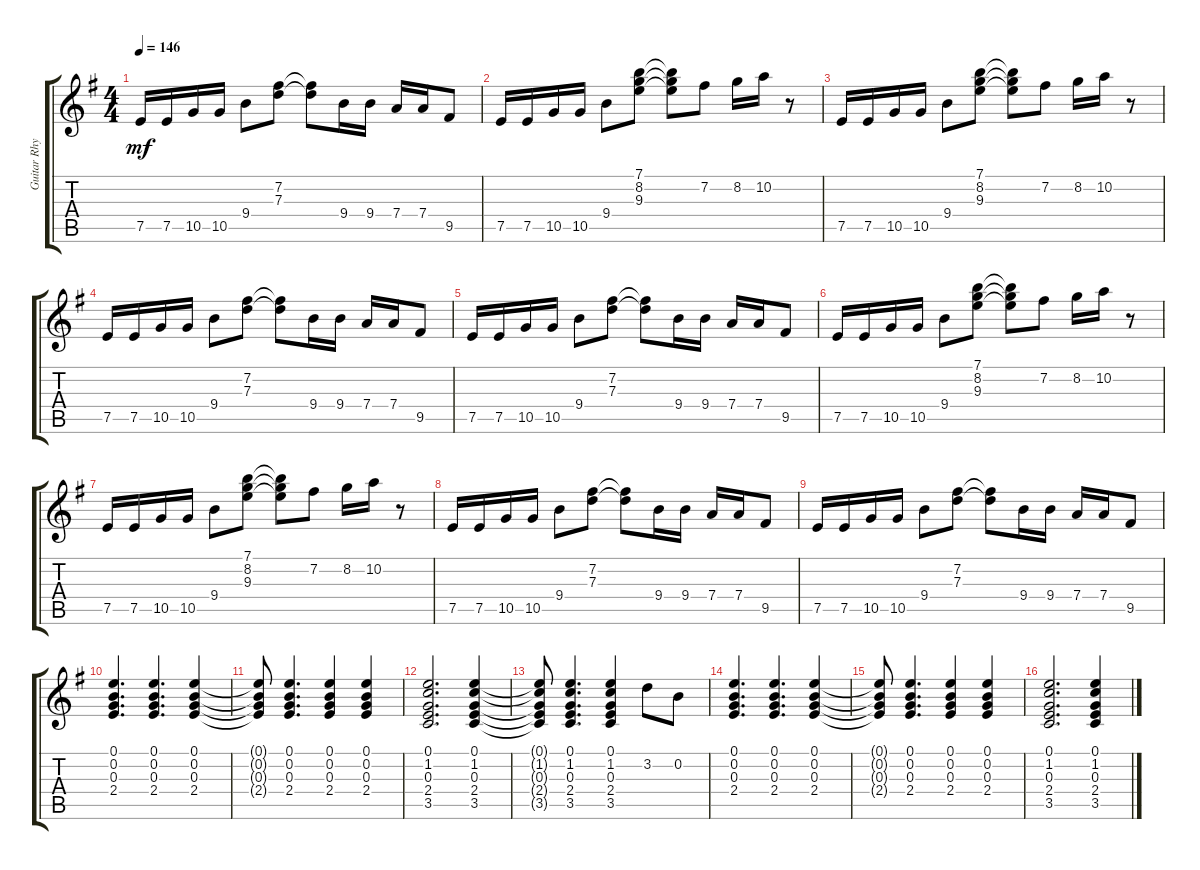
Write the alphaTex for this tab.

\track ("Guitar Rhythm 3" "Guitar Rhy") {instrument overdrivenguitar}
\staff {score tabs}
\tuning (E4 B3 G3 D3 A2 E2) {hide}
\ts (4 4)
\tempo 146
\clef g2
\ks g
7.5.16{dy mf} 7.5.16 10.5.16 10.5.16 9.4.8 (7.2 7.3).8 (7.2{t} 7.3{t}).8 9.4.16 9.4.16 7.4.16 7.4.16 9.5.8 |
7.5.16 7.5.16 10.5.16 10.5.16 9.4.8 (7.1 8.2 9.3).8 (7.1{t} 8.2{t} 9.3{t}).8 7.2.8 8.2.16 10.2.16 r.8 |
7.5.16 7.5.16 10.5.16 10.5.16 9.4.8 (7.1 8.2 9.3).8 (7.1{t} 8.2{t} 9.3{t}).8 7.2.8 8.2.16 10.2.16 r.8 |
7.5.16 7.5.16 10.5.16 10.5.16 9.4.8 (7.2 7.3).8 (7.2{t} 7.3{t}).8 9.4.16 9.4.16 7.4.16 7.4.16 9.5.8 |
7.5.16 7.5.16 10.5.16 10.5.16 9.4.8 (7.2 7.3).8 (7.2{t} 7.3{t}).8 9.4.16 9.4.16 7.4.16 7.4.16 9.5.8 |
7.5.16 7.5.16 10.5.16 10.5.16 9.4.8 (7.1 8.2 9.3).8 (7.1{t} 8.2{t} 9.3{t}).8 7.2.8 8.2.16 10.2.16 r.8 |
7.5.16 7.5.16 10.5.16 10.5.16 9.4.8 (7.1 8.2 9.3).8 (7.1{t} 8.2{t} 9.3{t}).8 7.2.8 8.2.16 10.2.16 r.8 |
7.5.16 7.5.16 10.5.16 10.5.16 9.4.8 (7.2 7.3).8 (7.2{t} 7.3{t}).8 9.4.16 9.4.16 7.4.16 7.4.16 9.5.8 |
7.5.16 7.5.16 10.5.16 10.5.16 9.4.8 (7.2 7.3).8 (7.2{t} 7.3{t}).8 9.4.16 9.4.16 7.4.16 7.4.16 9.5.8 |
(0.1 0.2 0.3 2.4).4{d} (0.1 0.2 0.3 2.4).4{d} (0.1 0.2 0.3 2.4).4 |
(0.1{t} 0.2{t} 0.3{t} 2.4{t}).8 (0.1 0.2 0.3 2.4).4{d} (0.1 0.2 0.3 2.4).4 (0.1 0.2 0.3 2.4).4 |
(0.1 1.2 0.3 2.4 3.5).2{d} (0.1 1.2 0.3 2.4 3.5).4 |
(0.1{t} 1.2{t} 0.3{t} 2.4{t} 3.5{t}).8 (0.1 1.2 0.3 2.4 3.5).4{d} (0.1 1.2 0.3 2.4 3.5).4 3.2.8 0.2.8 |
(0.1 0.2 0.3 2.4).4{d} (0.1 0.2 0.3 2.4).4{d} (0.1 0.2 0.3 2.4).4 |
(0.1{t} 0.2{t} 0.3{t} 2.4{t}).8 (0.1 0.2 0.3 2.4).4{d} (0.1 0.2 0.3 2.4).4 (0.1 0.2 0.3 2.4).4 |
(0.1 1.2 0.3 2.4 3.5).2{d} (0.1 1.2 0.3 2.4 3.5).4
